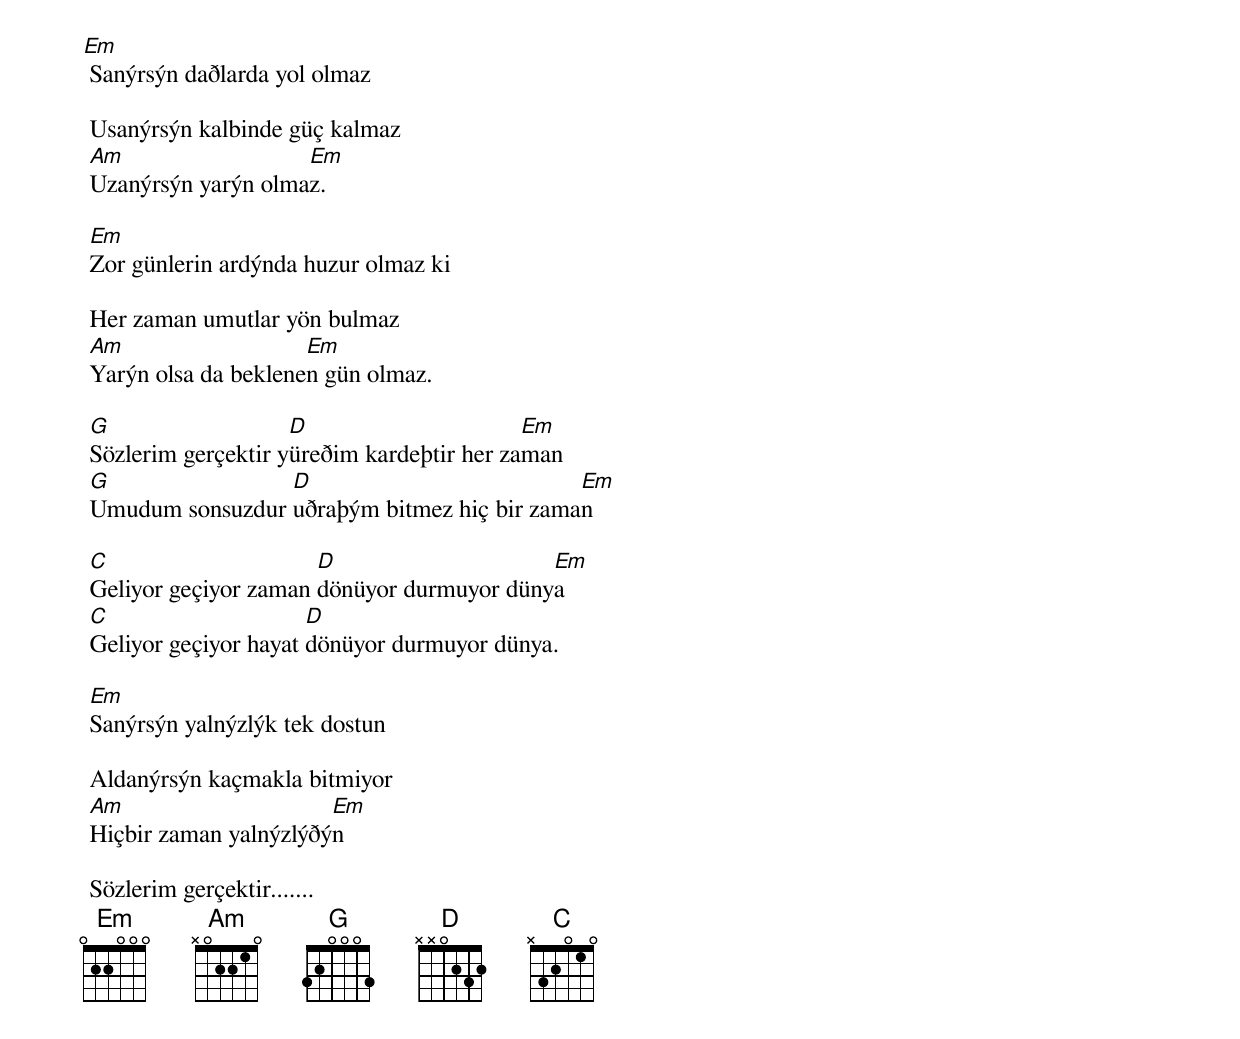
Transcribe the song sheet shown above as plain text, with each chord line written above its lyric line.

Em
 Sanýrsýn daðlarda yol olmaz

 Usanýrsýn kalbinde güç kalmaz
 Am                  Em
 Uzanýrsýn yarýn olmaz.

 Em
 Zor günlerin ardýnda huzur olmaz ki

 Her zaman umutlar yön bulmaz
 Am                   Em
 Yarýn olsa da beklenen gün olmaz.

 G                   D                      Em
 Sözlerim gerçektir yüreðim kardeþtir her zaman
 G                D                          Em
 Umudum sonsuzdur uðraþým bitmez hiç bir zaman

 C                     D                    Em
 Geliyor geçiyor zaman dönüyor durmuyor dünya
 C                     D
 Geliyor geçiyor hayat dönüyor durmuyor dünya.

 Em
 Sanýrsýn yalnýzlýk tek dostun

 Aldanýrsýn kaçmakla bitmiyor
 Am                     Em
 Hiçbir zaman yalnýzlýðýn

 Sözlerim gerçektir.......
